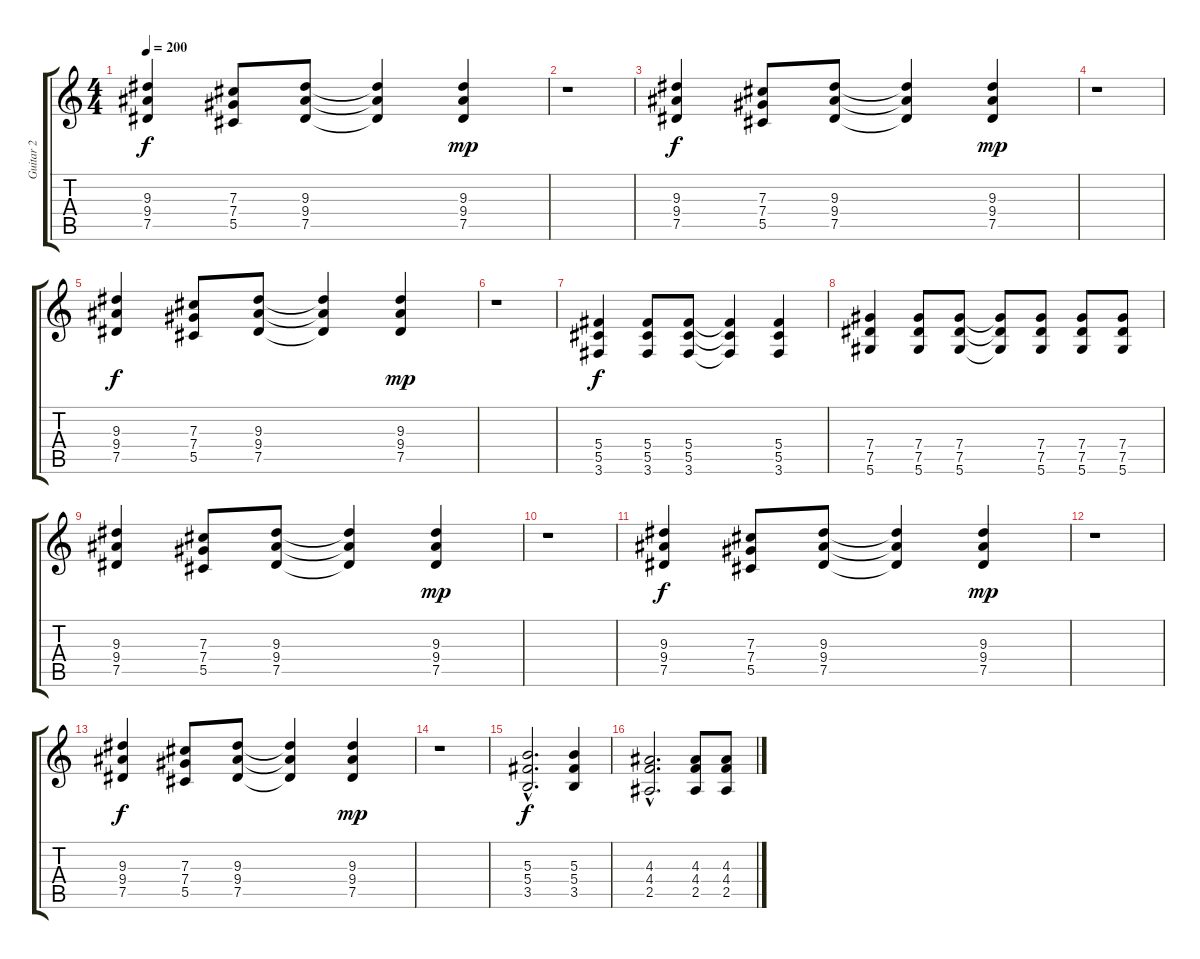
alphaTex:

\track ("Guitar 2" "Guitar 2") {instrument distortionguitar}
\staff {score tabs}
\tuning (Eb4 Bb3 Gb3 Db3 Ab2 Eb2) {hide}
\ts (4 4)
\tempo 200
\clef g2
\ks c
(9.3 9.4 7.5).4{dy f} (7.3 7.4 5.5).8 (9.3 9.4 7.5).8 (9.3{t} 9.4{t} 7.5{t}).4 (9.3 9.4 7.5).4{dy mp} |
r.1 |
(9.3 9.4 7.5).4{dy f} (7.3 7.4 5.5).8 (9.3 9.4 7.5).8 (9.3{t} 9.4{t} 7.5{t}).4 (9.3 9.4 7.5).4{dy mp} |
r.1 |
(9.3 9.4 7.5).4{dy f} (7.3 7.4 5.5).8 (9.3 9.4 7.5).8 (9.3{t} 9.4{t} 7.5{t}).4 (9.3 9.4 7.5).4{dy mp} |
r.1 |
(5.4 5.5 3.6).4{dy f} (5.4 5.5 3.6).8 (5.4 5.5 3.6).8 (5.4{t} 5.5{t} 3.6{t}).4 (5.4 5.5 3.6).4 |
(7.4 7.5 5.6).4 (7.4 7.5 5.6).8 (7.4 7.5 5.6).8 (7.4{t} 7.5{t} 5.6{t}).8 (7.4 7.5 5.6).8 (7.4 7.5 5.6).8 (7.4 7.5 5.6).8 |
(9.3 9.4 7.5).4 (7.3 7.4 5.5).8 (9.3 9.4 7.5).8 (9.3{t} 9.4{t} 7.5{t}).4 (9.3 9.4 7.5).4{dy mp} |
r.1 |
(9.3 9.4 7.5).4{dy f} (7.3 7.4 5.5).8 (9.3 9.4 7.5).8 (9.3{t} 9.4{t} 7.5{t}).4 (9.3 9.4 7.5).4{dy mp} |
r.1 |
(9.3 9.4 7.5).4{dy f} (7.3 7.4 5.5).8 (9.3 9.4 7.5).8 (9.3{t} 9.4{t} 7.5{t}).4 (9.3 9.4 7.5).4{dy mp} |
r.1 |
(5.3{hac} 5.4{hac} 3.5{hac}).2{d dy f} (5.3 5.4 3.5).4 |
(4.3{hac} 4.4{hac} 2.5{hac}).2{d} (4.3 4.4 2.5).8 (4.3 4.4 2.5).8
